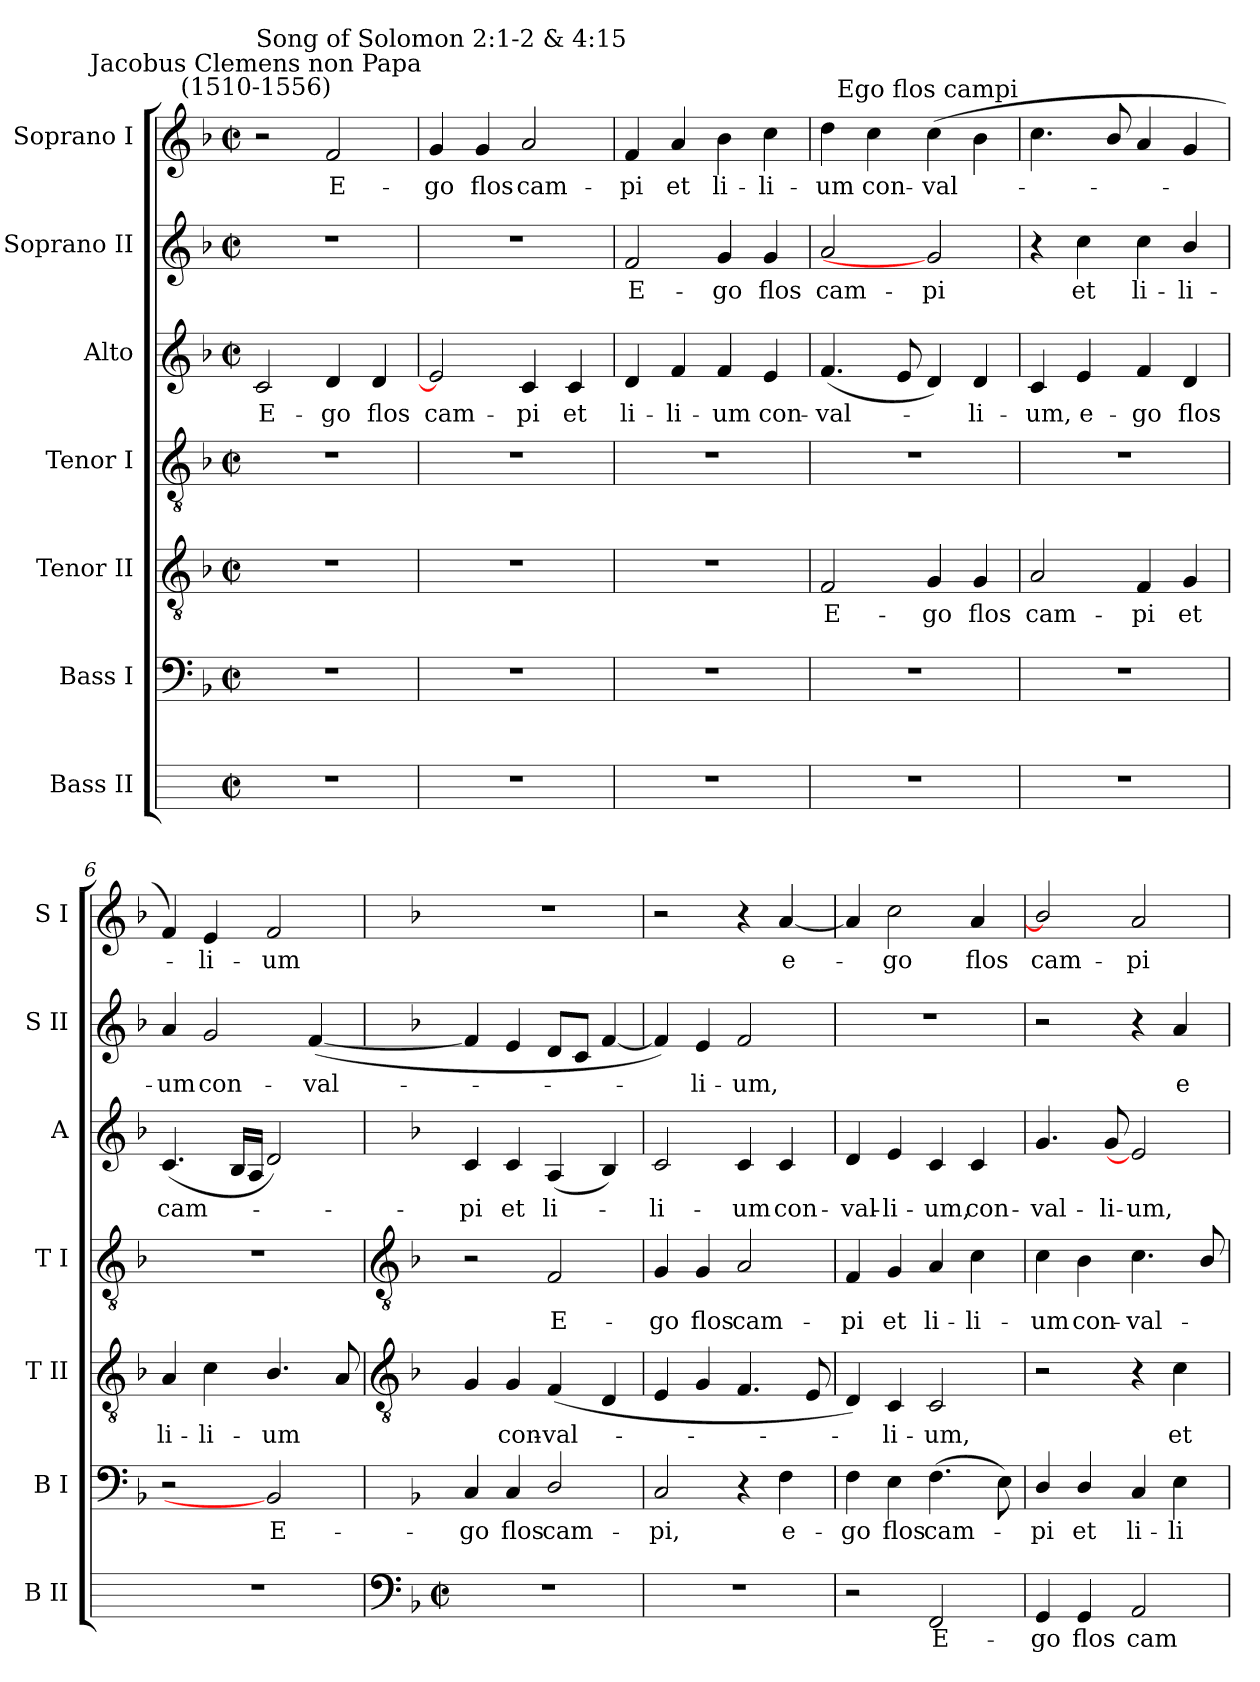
**kern	**text	**kern	**text	**kern	**text	**kern	**text	**kern	**text	**kern	**text	**kern	**text
*part7	*part7	*part6	*part6	*part5	*part5	*part4	*part4	*part3	*part3	*part2	*part2	*part1	*part1
*staff7	*staff7	*staff6	*staff6	*staff5	*staff5	*staff4	*staff4	*staff3	*staff3	*staff2	*staff2	*staff1	*staff1
*I"Bass II	*	*I"Bass I	*	*I"Tenor II	*	*I"Tenor I	*	*I"Alto	*	*I"Soprano II	*	*I"Soprano I	*
*I'B II	*	*I'B I	*	*I'T II	*	*I'T I	*	*I'A	*	*I'S II	*	*I'S I	*
*	*	*clefF4	*	*clefGv2	*	*clefGv2	*	*clefG2	*	*clefG2	*	*clefG2	*
*	*	*k[b-]	*	*k[b-]	*	*k[b-]	*	*k[b-]	*	*k[b-]	*	*k[b-]	*
*	*	*F:	*	*F:	*	*F:	*	*F:	*	*F:	*	*F:	*
*M2/2	*	*M2/2	*	*M2/2	*	*M2/2	*	*M2/2	*	*M2/2	*	*M2/2	*
*met(c|)	*	*met(c|)	*	*met(c|)	*	*met(c|)	*	*met(c|)	*	*met(c|)	*	*met(c|)	*
=1	=1	=1	=1	=1	=1	=1	=1	=1	=1	=1	=1	=1	=1
!	!	!	!	!	!	!	!	!	!	!	!	!LO:TX:a:cj:t=Jacobus Clemens non Papa\n(1510-1556)	!
!	!	!	!	!	!	!	!	!	!	!	!	!LO:TX:a:t=Song of Solomon 2&colon;1-2 & 4&colon;15	!
!	!	!	!	!	!	!	!	!	!LO:LY:b	!	!	!	!
1r	.	1r	.	1r	.	1r	.	2c	E-	1r	.	2r	.
!	!	!	!	!	!	!	!	!	!LO:LY:b	!	!	!	!LO:LY:b
.	.	.	.	.	.	.	.	4d	-go	.	.	2f	E-
!	!	!	!	!	!	!	!	!	!LO:LY:b	!	!	!	!
.	.	.	.	.	.	.	.	4d	flos	.	.	.	.
=2	=2	=2	=2	=2	=2	=2	=2	=2	=2	=2	=2	=2	=2
!	!	!	!	!	!	!	!	!	!LO:LY:b	!	!	!	!LO:LY:b
1r	.	1r	.	1r	.	1r	.	2e]	cam-	1r	.	4g	-go
!	!	!	!	!	!	!	!	!	!	!	!	!	!LO:LY:b
.	.	.	.	.	.	.	.	.	.	.	.	4g	flos
!	!	!	!	!	!	!	!	!	!LO:LY:b	!	!	!	!LO:LY:b
.	.	.	.	.	.	.	.	4c	-pi	.	.	2a	cam-
!	!	!	!	!	!	!	!	!	!LO:LY:b	!	!	!	!
.	.	.	.	.	.	.	.	4c	et	.	.	.	.
=3	=3	=3	=3	=3	=3	=3	=3	=3	=3	=3	=3	=3	=3
!	!	!	!	!	!	!	!	!	!LO:LY:b	!	!LO:LY:b	!	!LO:LY:b
1r	.	1r	.	1r	.	1r	.	4d	li-	2f	E-	4f	-pi
!	!	!	!	!	!	!	!	!	!LO:LY:b	!	!	!	!LO:LY:b
.	.	.	.	.	.	.	.	4f	-li-	.	.	4a	et
!	!	!	!	!	!	!	!	!	!LO:LY:b	!	!LO:LY:b	!	!LO:LY:b
.	.	.	.	.	.	.	.	4f	-um	4g	-go	4b-	li-
!	!	!	!	!	!	!	!	!	!LO:LY:b	!	!LO:LY:b	!	!LO:LY:b
.	.	.	.	.	.	.	.	4e	con-	4g	flos	4cc	-li-
=4	=4	=4	=4	=4	=4	=4	=4	=4	=4	=4	=4	=4	=4
!	!	!	!	!	!LO:LY:b	!	!	!	!LO:LY:b	!	!LO:LY:b	!	!LO:LY:b
1r	.	1r	.	2F	E-	1r	.	(<4.f	-val-	2a	cam-	4dd	-um
!	!	!	!	!	!	!	!	!	!	!	!	!	!LO:LY:b
.	.	.	.	.	.	.	.	.	.	.	.	4cc	con-
.	.	.	.	.	.	.	.	8e	.	.	.	.	.
!	!	!	!	!	!	!	!	!	!	!	!	!LO:TX:a:cj:t=Ego flos campi	!
!	!	!	!	!	!LO:LY:b	!	!	!	!	!	!LO:LY:b	!	!LO:LY:b
.	.	.	.	4G	-go	.	.	4d)	.	2g]	-pi	(<4cc	-val-
!	!	!	!	!	!LO:LY:b	!	!	!	!LO:LY:b	!	!	!	!
.	.	.	.	4G	flos	.	.	4d	li-	.	.	4b-	.
=5	=5	=5	=5	=5	=5	=5	=5	=5	=5	=5	=5	=5	=5
!	!	!	!	!	!LO:LY:b	!	!	!	!LO:LY:b	!	!	!	!
1r	.	1r	.	2A	cam-	1r	.	4c	-um,	4r	.	4.cc	.
!	!	!	!	!	!	!	!	!	!LO:LY:b	!	!LO:LY:b	!	!
.	.	.	.	.	.	.	.	4e	e-	4cc	et	.	.
.	.	.	.	.	.	.	.	.	.	.	.	8b-/	.
!	!	!	!	!	!LO:LY:b	!	!	!	!LO:LY:b	!	!LO:LY:b	!	!
.	.	.	.	4F	-pi	.	.	4f	-go	4cc	li-	4a	.
!	!	!	!	!	!LO:LY:b	!	!	!	!LO:LY:b	!	!LO:LY:b	!	!
.	.	.	.	4G	et	.	.	4d	flos	4b-/	-li-	4g	.
=6	=6	=6	=6	=6	=6	=6	=6	=6	=6	=6	=6	=6	=6
!	!	!	!	!	!LO:LY:b	!	!	!	!LO:LY:b	!	!LO:LY:b	!	!
1r	.	2r	.	4A	li-	1r	.	(<4.c	cam-	4a	-um	4f)	.
!	!	!	!	!	!LO:LY:b	!	!	!	!	!	!LO:LY:b	!	!LO:LY:b
.	.	.	.	4c	-li-	.	.	.	.	2g	con-	4e	li-
.	.	.	.	.	.	.	.	16B-LL	.	.	.	.	.
.	.	.	.	.	.	.	.	16AJJ	.	.	.	.	.
!	!	!	!LO:LY:b	!	!LO:LY:b	!	!	!	!	!	!	!	!LO:LY:b
.	.	2BB-]	E-	4.B-/	-um	.	.	2d)	.	.	.	2f	-um
!	!	!	!	!	!	!	!	!	!	!	!LO:LY:b	!	!
.	.	.	.	.	.	.	.	.	.	(<[4f	-val-	.	.
.	.	.	.	8A	.	.	.	.	.	.	.	.	.
!!LO:LB:g=z
=7	=7	=7	=7	=7	=7	=7	=7	=7	=7	=7	=7	=7	=7
*clefF4	*	*	*	*clefGv2	*	*clefGv2	*	*	*	*	*	*	*
*k[b-]	*	*	*	*	*	*	*	*	*	*	*	*	*
*F:	*	*	*	*	*	*	*	*	*	*	*	*	*
*M2/2	*	*	*	*	*	*	*	*	*	*	*	*	*
*met(c|)	*	*	*	*	*	*	*	*	*	*	*	*	*
!	!	!	!LO:LY:b	!	!	!	!	!	!LO:LY:b	!	!	!	!
1r	.	4C	-go	4G	.	2r	.	4c	pi	4f]	.	1r	.
!	!	!	!LO:LY:b	!	!LO:LY:b	!	!	!	!LO:LY:b	!	!	!	!
.	.	4C	flos	4G	con-	.	.	4c	et	4e	.	.	.
!	!	!	!LO:LY:b	!	!LO:LY:b	!	!LO:LY:b	!	!LO:LY:b	!	!	!	!
.	.	2D/	cam-	(<4F	-val-	2F	E-	(<4A	li-	8dL	.	.	.
.	.	.	.	.	.	.	.	.	.	8cJ	.	.	.
.	.	.	.	4D	.	.	.	4B-)	.	[4f	.	.	.
=8	=8	=8	=8	=8	=8	=8	=8	=8	=8	=8	=8	=8	=8
!	!	!	!LO:LY:b	!	!	!	!LO:LY:b	!	!LO:LY:b	!	!	!	!
1r	.	2C	-pi,	4E	.	4G	-go	2c	li-	4f])	.	2r	.
!	!	!	!	!	!	!	!LO:LY:b	!	!	!	!LO:LY:b	!	!
.	.	.	.	4G	.	4G	flos	.	.	4e	li-	.	.
!	!	!	!	!	!	!	!LO:LY:b	!	!LO:LY:b	!	!LO:LY:b	!	!
.	.	4r	.	4.F	.	2A	cam-	4c	-um	2f	-um,	4r	.
!	!	!	!LO:LY:b	!	!	!	!	!	!LO:LY:b	!	!	!	!LO:LY:b
.	.	4F	e-	.	.	.	.	4c	con-	.	.	[4a	e-
.	.	.	.	8E	.	.	.	.	.	.	.	.	.
=9	=9	=9	=9	=9	=9	=9	=9	=9	=9	=9	=9	=9	=9
!	!	!	!LO:LY:b	!	!	!	!LO:LY:b	!	!LO:LY:b	!	!	!	!
2r	.	4F	-go	4D)	.	4F	-pi	4d	-val-	1r	.	4a]	.
!	!	!	!LO:LY:b	!	!LO:LY:b	!	!LO:LY:b	!	!LO:LY:b	!	!	!	!LO:LY:b
.	.	4E	flos	4C	li-	4G	et	4e	-li-	.	.	2cc	go
!	!LO:LY:b	!	!LO:LY:b	!	!LO:LY:b	!	!LO:LY:b	!	!LO:LY:b	!	!	!	!
2FF	E-	(>4.F	cam-	2C	-um,	4A	li-	4c	-um,	.	.	.	.
!	!	!	!	!	!	!	!LO:LY:b	!	!LO:LY:b	!	!	!	!LO:LY:b
.	.	.	.	.	.	4c	-li-	4c	con-	.	.	4a	flos
.	.	8E)	.	.	.	.	.	.	.	.	.	.	.
=10	=10	=10	=10	=10	=10	=10	=10	=10	=10	=10	=10	=10	=10
!	!LO:LY:b	!	!LO:LY:b	!	!	!	!LO:LY:b	!	!LO:LY:b	!	!	!	!LO:LY:b
4GG	-go	4D/	pi	2r	.	4c	-um	4.g	-val-	2r	.	2b-/]	cam-
!	!LO:LY:b	!	!LO:LY:b	!	!	!	!LO:LY:b	!	!	!	!	!	!
4GG	flos	4D/	et	.	.	4B-	con-	.	.	.	.	.	.
!	!	!	!	!	!	!	!	!	!LO:LY:b	!	!	!	!
.	.	.	.	.	.	.	.	8g	-li-	.	.	.	.
!	!LO:LY:b	!	!LO:LY:b	!	!	!	!LO:LY:b	!	!LO:LY:b	!	!	!	!LO:LY:b
2AA	cam-	4C	li-	4r	.	4.c	-val-	2e]	-um,	4r	.	2a	-pi
!	!	!	!LO:LY:b	!	!LO:LY:b	!	!	!	!	!	!LO:LY:b	!	!
.	.	4E	-li-	4c	et	.	.	.	.	4a	e-	.	.
.	.	.	.	.	.	8B-/	.	.	.	.	.	.	.
=	=	=	=	=	=	=	=	=	=	=	=	=	=
*-	*-	*-	*-	*-	*-	*-	*-	*-	*-	*-	*-	*-	*-
